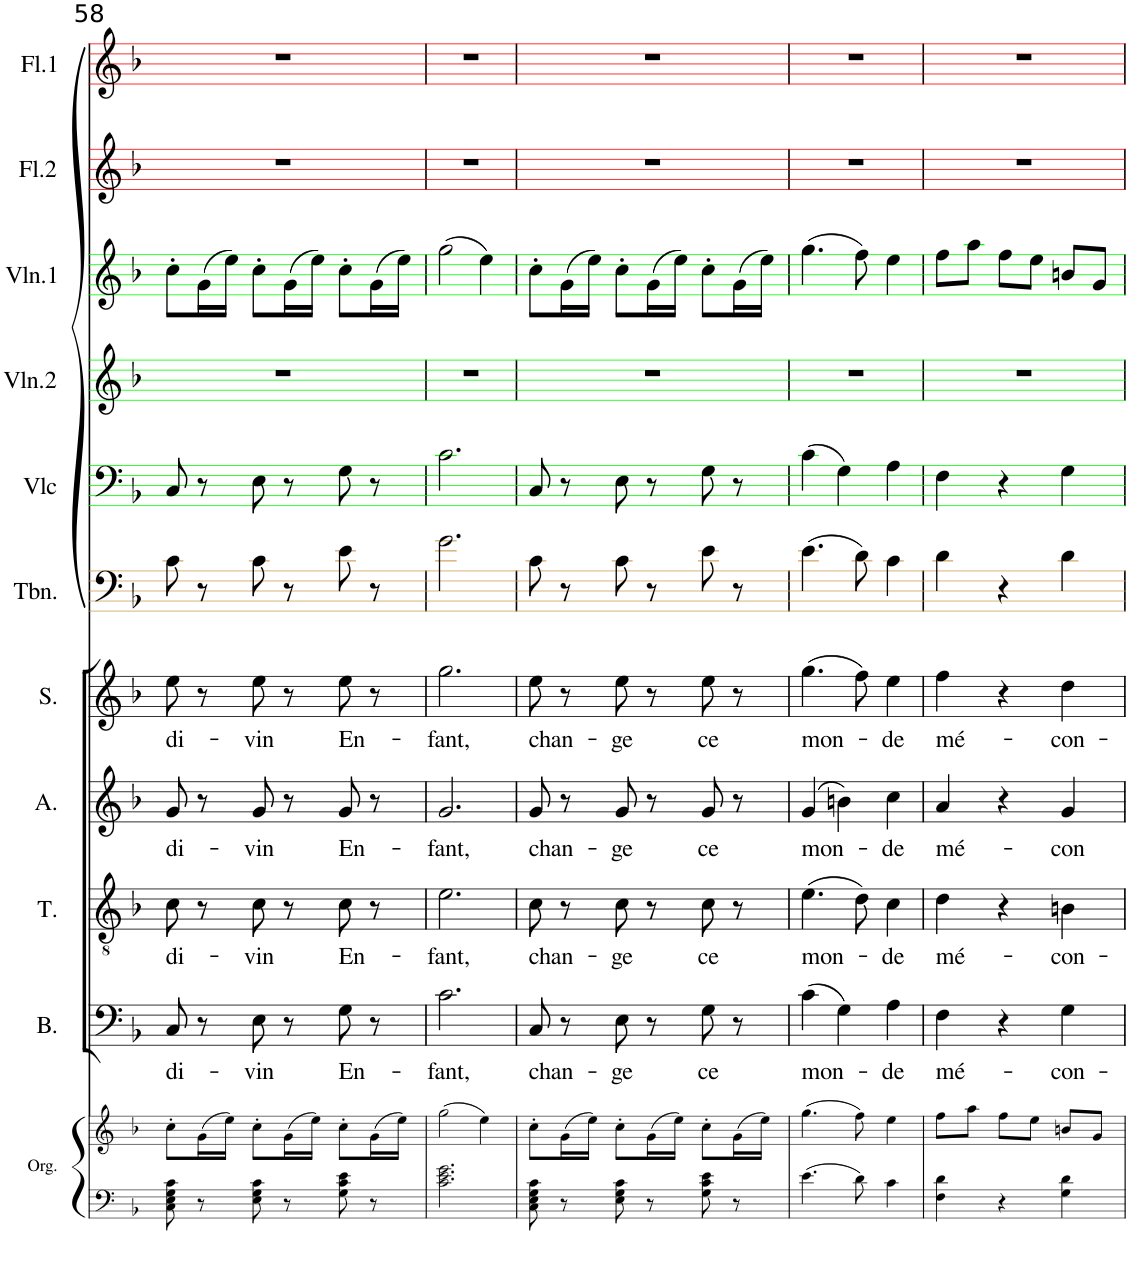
**kern	**kern	**kern	**text	**kern	**text	**kern	**text	**kern	**text	**kern	**kern	**kern	**kern	**kern	**kern
*part11	*part11	*part10	*part10	*part9	*part9	*part8	*part8	*part7	*part7	*part6	*part5	*part4	*part3	*part2	*part1
*staff12	*staff11	*staff10	*staff10	*staff9	*staff9	*staff8	*staff8	*staff7	*staff7	*staff6	*staff5	*staff4	*staff3	*staff2	*staff1
*I"Orgue	*	*I"Bass	*	*I"Ténor	*	*I"Alto	*	*I"Soprano	*	*I"Trombone	*I"Violoncelle	*I"Violon 2	*I"Violon 1	*I"Flûte 2	*I"Flûte 1
*I'Org.	*	*I'B.	*	*I'T.	*	*I'A.	*	*I'S.	*	*I'Tbn.	*I'Vlc	*I'Vln.2	*I'Vln.1	*I'Fl.2	*I'Fl.1
!!LO:PB:g=z
*clefF4	*clefG2	*clefF4	*	*clefGv2	*	*clefG2	*	*clefG2	*	*clefF4	*clefF4	*clefG2	*clefG2	*clefG2	*clefG2
*k[b-]	*k[b-]	*k[b-]	*	*k[b-]	*	*k[b-]	*	*k[b-]	*	*k[b-]	*k[b-]	*k[b-]	*k[b-]	*k[b-]	*k[b-]
*M3/4	*M3/4	*M3/4	*	*M3/4	*	*M3/4	*	*M3/4	*	*M3/4	*M3/4	*M3/4	*M3/4	*M3/4	*M3/4
=58	=58	=58	=58	=58	=58	=58	=58	=58	=58	=58	=58	=58	=58	=58	=58
!	!	!	!LO:LY:b	!	!LO:LY:b	!	!LO:LY:b	!	!LO:LY:b	!	!	!	!	!	!
8C\ 8E\ 8G\ 8c\	8cc'\L	8C/	di-	8c\	di-	8g/	di-	8ee\	di-	8c\	8C/	2.r	8cc'\L	2.r	2.r
8r	(16g\L	8r	.	8r	.	8r	.	8r	.	8r	8r	.	(16g\L	.	.
.	16ee\JJ)	.	.	.	.	.	.	.	.	.	.	.	16ee\JJ)	.	.
!	!	!	!LO:LY:b	!	!LO:LY:b	!	!LO:LY:b	!	!LO:LY:b	!	!	!	!	!	!
8E\ 8G\ 8c\	8cc'\L	8E\	-vin	8c\	-vin	8g/	-vin	8ee\	-vin	8c\	8E\	.	8cc'\L	.	.
8r	(16g\L	8r	.	8r	.	8r	.	8r	.	8r	8r	.	(16g\L	.	.
.	16ee\JJ)	.	.	.	.	.	.	.	.	.	.	.	16ee\JJ)	.	.
!	!	!	!LO:LY:b	!	!LO:LY:b	!	!LO:LY:b	!	!LO:LY:b	!	!	!	!	!	!
8G\ 8c\ 8e\	8cc'\L	8G\	En-	8c\	En-	8g/	En-	8ee\	En-	8e\	8G\	.	8cc'\L	.	.
8r	(16g\L	8r	.	8r	.	8r	.	8r	.	8r	8r	.	(16g\L	.	.
.	16ee\JJ)	.	.	.	.	.	.	.	.	.	.	.	16ee\JJ)	.	.
=59	=59	=59	=59	=59	=59	=59	=59	=59	=59	=59	=59	=59	=59	=59	=59
!	!	!	!LO:LY:b	!	!LO:LY:b	!	!LO:LY:b	!	!LO:LY:b	!	!	!	!	!	!
2.c\ 2.e\ 2.g\	(2gg\	2.c\	-fant,	2.e\	-fant,	2.g/	-fant,	2.gg\	-fant,	2.g\	2.c\	2.r	(2gg\	2.r	2.r
.	4ee\)	.	.	.	.	.	.	.	.	.	.	.	4ee\)	.	.
=60	=60	=60	=60	=60	=60	=60	=60	=60	=60	=60	=60	=60	=60	=60	=60
!	!	!	!LO:LY:b	!	!LO:LY:b	!	!LO:LY:b	!	!LO:LY:b	!	!	!	!	!	!
8C\ 8E\ 8G\ 8c\	8cc'\L	8C/	chan-	8c\	chan-	8g/	chan-	8ee\	chan-	8c\	8C/	2.r	8cc'\L	2.r	2.r
8r	(16g\L	8r	.	8r	.	8r	.	8r	.	8r	8r	.	(16g\L	.	.
.	16ee\JJ)	.	.	.	.	.	.	.	.	.	.	.	16ee\JJ)	.	.
!	!	!	!LO:LY:b	!	!LO:LY:b	!	!LO:LY:b	!	!LO:LY:b	!	!	!	!	!	!
8E\ 8G\ 8c\	8cc'\L	8E\	-ge	8c\	-ge	8g/	-ge	8ee\	-ge	8c\	8E\	.	8cc'\L	.	.
8r	(16g\L	8r	.	8r	.	8r	.	8r	.	8r	8r	.	(16g\L	.	.
.	16ee\JJ)	.	.	.	.	.	.	.	.	.	.	.	16ee\JJ)	.	.
!	!	!	!LO:LY:b	!	!LO:LY:b	!	!LO:LY:b	!	!LO:LY:b	!	!	!	!	!	!
8G\ 8c\ 8e\	8cc'\L	8G\	ce	8c\	ce	8g/	ce	8ee\	ce	8e\	8G\	.	8cc'\L	.	.
8r	(16g\L	8r	.	8r	.	8r	.	8r	.	8r	8r	.	(16g\L	.	.
.	16ee\JJ)	.	.	.	.	.	.	.	.	.	.	.	16ee\JJ)	.	.
=61	=61	=61	=61	=61	=61	=61	=61	=61	=61	=61	=61	=61	=61	=61	=61
!	!	!	!LO:LY:b	!	!LO:LY:b	!	!LO:LY:b	!	!LO:LY:b	!	!	!	!	!	!
4.e\	(4.gg\	(4c\	mon-	(4.e\	mon-	(4g/	mon-	(4.gg\	mon-	(4.e\	(4c\	2.r	(4.gg\	2.r	2.r
.	.	4G\)	.	.	.	4bn\)	.	.	.	.	4G\)	.	.	.	.
8d\	8ff\)	.	.	8d\)	.	.	.	8ff\)	.	8d\)	.	.	8ff\)	.	.
!	!	!	!LO:LY:b	!	!LO:LY:b	!	!LO:LY:b	!	!LO:LY:b	!	!	!	!	!	!
4c\	4ee\	4A\	-de	4c\	-de	4cc\	-de	4ee\	-de	4c\	4A\	.	4ee\	.	.
=62	=62	=62	=62	=62	=62	=62	=62	=62	=62	=62	=62	=62	=62	=62	=62
!	!	!	!LO:LY:b	!	!LO:LY:b	!	!LO:LY:b	!	!LO:LY:b	!	!	!	!	!	!
4F\ 4d\	8ff\L	4F\	mé-	4d\	mé-	4a/	mé-	4ff\	mé-	4d\	4F\	2.r	8ff\L	2.r	2.r
.	8aa\J	.	.	.	.	.	.	.	.	.	.	.	8aa\J	.	.
4r	8ff\L	4r	.	4r	.	4r	.	4r	.	4r	4r	.	8ff\L	.	.
.	8ee\J	.	.	.	.	.	.	.	.	.	.	.	8ee\J	.	.
!	!	!	!LO:LY:b	!	!LO:LY:b	!	!LO:LY:b	!	!LO:LY:b	!	!	!	!	!	!
4G\ 4d\	8bn/L	4G\	-con-	4Bn\	-con-	4g/	-con	4dd\	-con-	4d\	4G\	.	8bn/L	.	.
.	8g/J	.	.	.	.	.	.	.	.	.	.	.	8g/J	.	.
=	=	=	=	=	=	=	=	=	=	=	=	=	=	=	=
*-	*-	*-	*-	*-	*-	*-	*-	*-	*-	*-	*-	*-	*-	*-	*-
